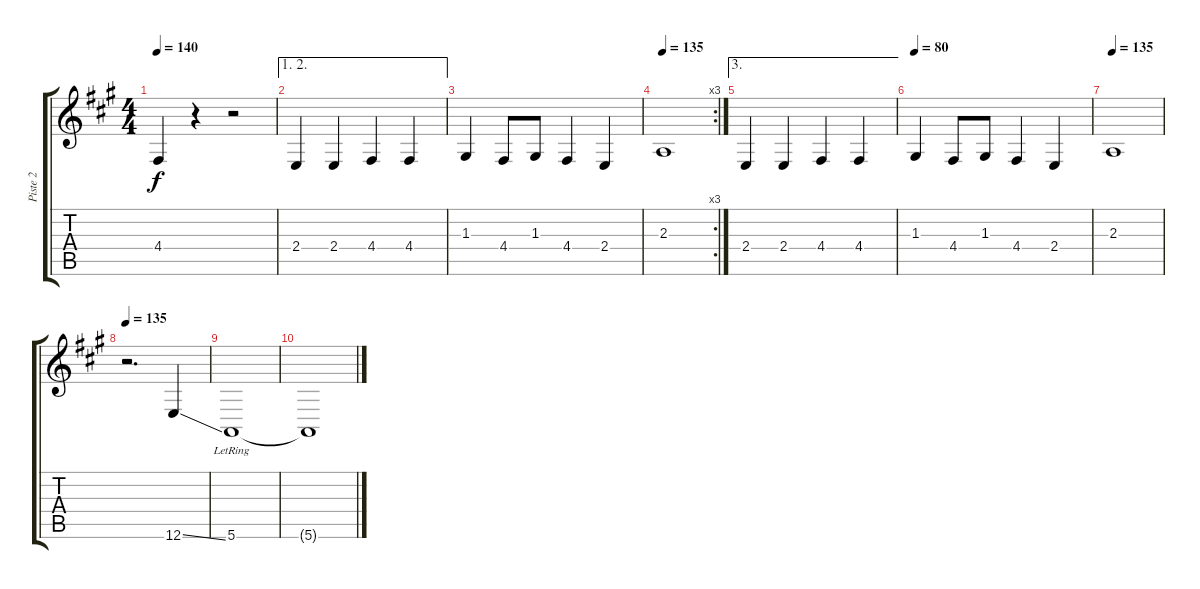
\track ("Piste 2" "Piste 2") {instrument frenchhorn}
\staff {score tabs}
\tuning (E4 B3 G3 D3 A2 E2) {hide}
\ts (4 4)
\tempo 140
\clef g2
\ks a
4.4{t}.4{dy f} r.4 r.2 |
\ae (1 2)
2.4.4 2.4.4 4.4.4 4.4.4 |
1.3.4 4.4.8 1.3.8 4.4.4 2.4.4 |
\rc 3
\tempo 135
2.3.1 |
\ae 3
2.4.4 2.4.4 4.4.4 4.4.4 |
\tempo 80
1.3.4 4.4.8 1.3.8 4.4.4 2.4.4 |
\tempo 135
2.3.1 |
\tempo 135
r.2{d} 12.6{ss}.4 |
5.6{lr}.1{volume 0} |
5.6{t}.1
